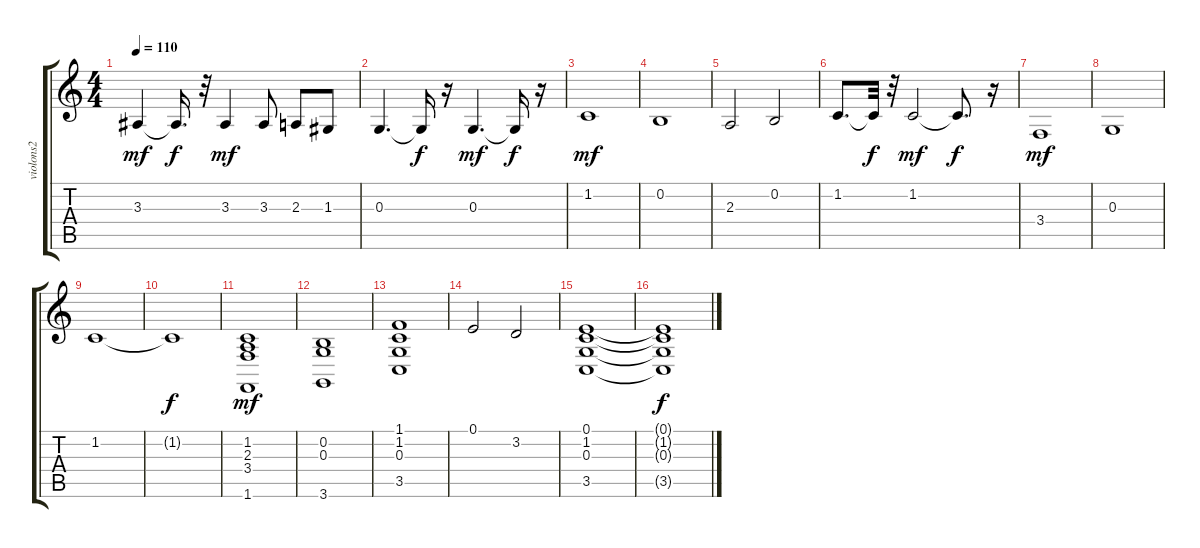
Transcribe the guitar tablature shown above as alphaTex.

\track ("violons2" "violons2") {instrument stringensemble1}
\staff {score tabs}
\tuning (E4 B3 G3 D3 A2 E2) {hide}
\ts (4 4)
\tempo 110
\clef g2
\ks c
3.3.4{dy mf} 3.3{t}.16{d dy f} r.32 3.3.4{dy mf} 3.3.8 2.3.8 1.3.8 |
0.3.4{d} 0.3{t}.16{dy f} r.16 0.3.4{d dy mf} 0.3{t}.16{dy f} r.16 |
1.2.1{dy mf} |
0.2.1 |
2.3.2 0.2.2 |
1.2.8{d} 1.2{t}.32{dy f} r.32 1.2.2{dy mf} 1.2{t}.8{d dy f} r.16 |
3.4.1{dy mf} |
0.3.1 |
1.2.1 |
1.2{t}.1{dy f} |
(1.2 2.3 3.4 1.6).1{dy mf} |
(0.2 0.3 3.6).1 |
(1.1 1.2 0.3 3.5).1 |
0.1.2 3.2.2 |
(0.1 1.2 0.3 3.5).1{volume 12} |
(0.1{t} 1.2{t} 0.3{t} 3.5{t}).1{dy f}
